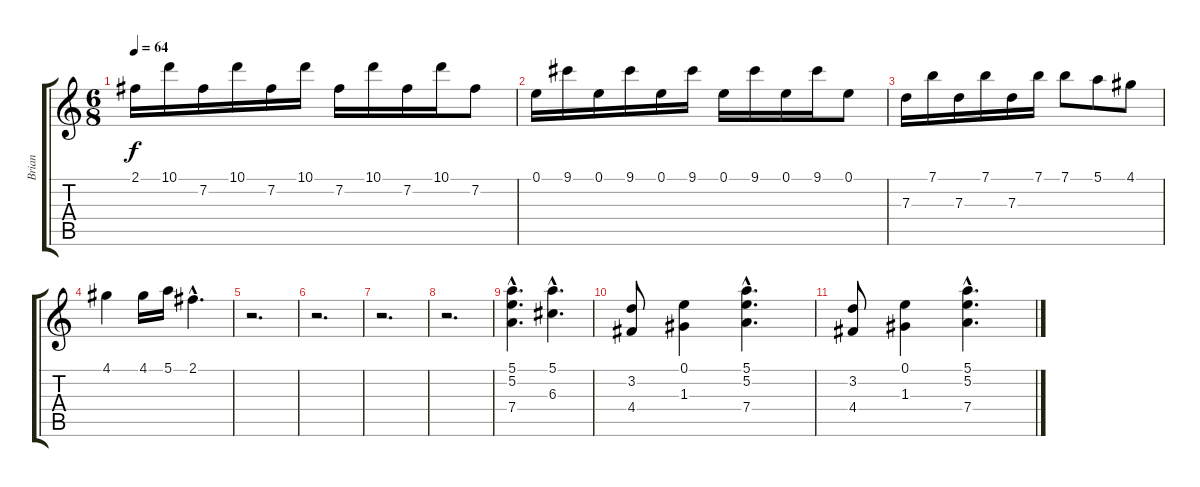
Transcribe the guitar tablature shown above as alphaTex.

\track ("Brian" "Brian") {instrument electricguitarclean}
\staff {score tabs}
\tuning (E4 B3 G3 D3 A2 E2) {hide}
\ts (6 8)
\tempo 64
\clef g2
\ks c
2.1.16{dy f} 10.1.16 7.2.16 10.1.16 7.2.16 10.1.16 7.2.16 10.1.16 7.2.16 10.1.16 7.2.8 |
0.1.16 9.1.16 0.1.16 9.1.16 0.1.16 9.1.16 0.1.16 9.1.16 0.1.16 9.1.16 0.1.8 |
7.3.16 7.1.16 7.3.16 7.1.16 7.3.16 7.1.16 7.1.8 5.1.8 4.1.8 |
4.1.4 4.1.16 5.1.16 2.1{hac}.4{d} |
r.2{d} |
r.2{d} |
r.2{d} |
r.2{d} |
(5.1{hac} 5.2{hac} 7.4{hac}).4{d} (5.1{hac} 6.3{hac}).4{d} |
(3.2 4.4).8 (0.1 1.3).4 (5.1{hac} 5.2{hac} 7.4{hac}).4{d} |
(3.2 4.4).8 (0.1 1.3).4 (5.1{hac} 5.2{hac} 7.4{hac}).4{d}
